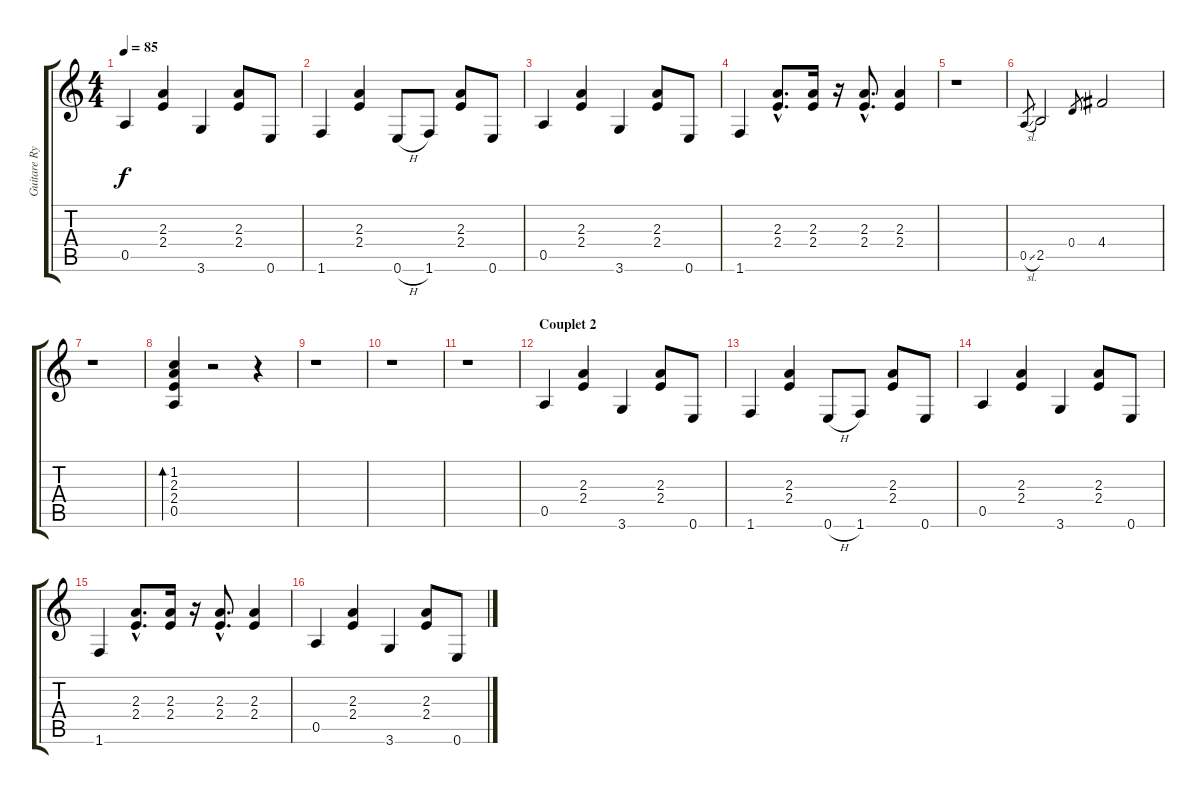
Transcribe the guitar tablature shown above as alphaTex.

\track ("Guitare Rythmique" "Guitare Ry") {instrument electricguitarclean}
\staff {score tabs}
\tuning (E4 B3 G3 D3 A2 E2) {hide}
\ts (4 4)
\tempo 85
\clef g2
\ks c
0.5.4{dy f} (2.3 2.4).4 3.6.4 (2.3 2.4).8 0.6.8 |
1.6.4 (2.3 2.4).4 0.6{h}.8 1.6.8 (2.3 2.4).8 0.6.8 |
0.5.4 (2.3 2.4).4 3.6.4 (2.3 2.4).8 0.6.8 |
1.6.4 (2.3{hac} 2.4{hac}).8{d} (2.3 2.4).16 r.16 (2.3{hac} 2.4{hac}).8{d} (2.3 2.4).4 |
r.1 |
0.5{sl}.8{gr} 2.5.2 0.4.8{gr} 4.4.2 |
r.1 |
(1.2 2.3 2.4 0.5).4{bd 120} r.2 r.4 |
r.1 |
r.1 |
r.1 |
\section ("" "Couplet 2")
0.5.4 (2.3 2.4).4 3.6.4 (2.3 2.4).8 0.6.8 |
1.6.4 (2.3 2.4).4 0.6{h}.8 1.6.8 (2.3 2.4).8 0.6.8 |
0.5.4 (2.3 2.4).4 3.6.4 (2.3 2.4).8 0.6.8 |
1.6.4 (2.3{hac} 2.4{hac}).8{d} (2.3 2.4).16 r.16 (2.3{hac} 2.4{hac}).8{d} (2.3 2.4).4 |
0.5.4 (2.3 2.4).4 3.6.4 (2.3 2.4).8 0.6.8
